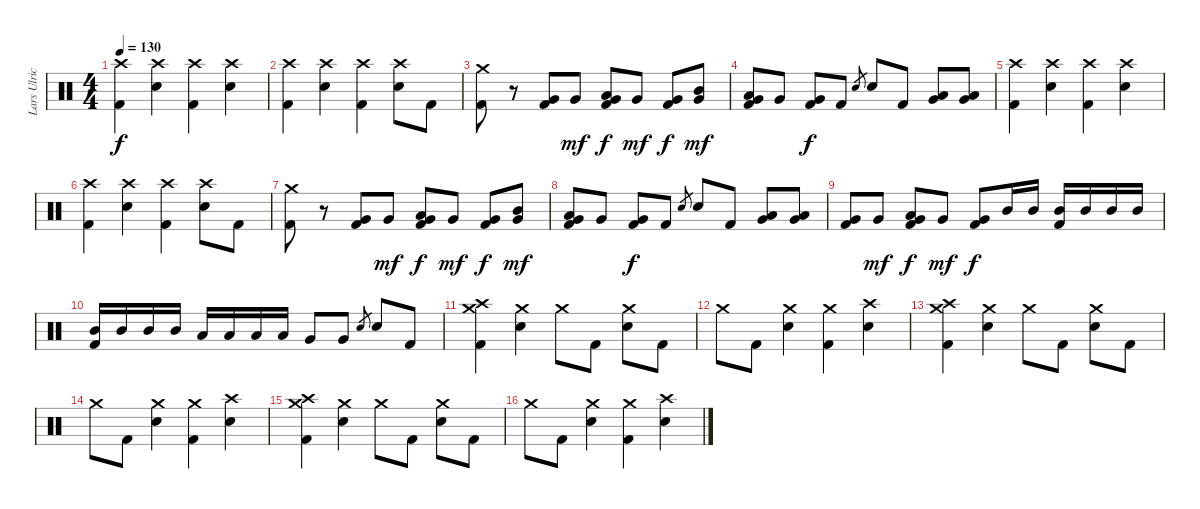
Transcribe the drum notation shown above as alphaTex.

\track ("Lars Ulrich" "Lars Ulric") {instrument percussion}
\staff {score}
\articulation defaults
\ts (4 4)
\tempo 130
\clef neutral
\ks c
("Crash high (hit)" "Kick (hit) 2").4{dy f} ("Crash high (hit)" "Electric Snare (hit)").4 ("Crash high (hit)" "Kick (hit) 2").4 ("Crash high (hit)" "Electric Snare (hit)").4 |
("Crash high (hit)" "Kick (hit) 2").4 ("Crash high (hit)" "Electric Snare (hit)").4 ("Crash high (hit)" "Kick (hit) 2").4 ("Crash high (hit)" "Electric Snare (hit)").8 "Kick (hit) 2".8 |
("Crash medium (hit)" "Kick (hit) 2").8 r.8 ("Very Low Tom (hit)" "Kick (hit) 2").8 "Very Low Tom (hit)".8{dy mf} ("Low Tom (hit)" "Very Low Tom (hit)" "Kick (hit) 2").8{dy f} "Very Low Tom (hit)".8{dy mf} ("Very Low Tom (hit)" "Kick (hit) 2").8{dy f} ("Mid Tom (hit)" "Very Low Tom (hit)").8{dy mf} |
("Low Tom (hit)" "Very Low Tom (hit)" "Kick (hit) 2").8 "Very Low Tom (hit)".8 ("Very Low Tom (hit)" "Kick (hit) 2").8{dy f} "Kick (hit) 2".8 "Electric Snare (hit)".8{gr} "Electric Snare (hit)".8 "Kick (hit) 2".8 ("Low Tom (hit)" "Very Low Tom (hit)").8 ("Low Tom (hit)" "Very Low Tom (hit)").8 |
("Crash high (hit)" "Kick (hit) 2").4 ("Crash high (hit)" "Electric Snare (hit)").4 ("Crash high (hit)" "Kick (hit) 2").4 ("Crash high (hit)" "Electric Snare (hit)").4 |
("Crash high (hit)" "Kick (hit) 2").4 ("Crash high (hit)" "Electric Snare (hit)").4 ("Crash high (hit)" "Kick (hit) 2").4 ("Crash high (hit)" "Electric Snare (hit)").8 "Kick (hit) 2".8 |
("Crash medium (hit)" "Kick (hit) 2").8 r.8 ("Very Low Tom (hit)" "Kick (hit) 2").8 "Very Low Tom (hit)".8{dy mf} ("Low Tom (hit)" "Very Low Tom (hit)" "Kick (hit) 2").8{dy f} "Very Low Tom (hit)".8{dy mf} ("Very Low Tom (hit)" "Kick (hit) 2").8{dy f} ("Mid Tom (hit)" "Very Low Tom (hit)").8{dy mf} |
("Low Tom (hit)" "Very Low Tom (hit)" "Kick (hit) 2").8 "Very Low Tom (hit)".8 ("Very Low Tom (hit)" "Kick (hit) 2").8{dy f} "Kick (hit) 2".8 "Electric Snare (hit)".8{gr} "Electric Snare (hit)".8 "Kick (hit) 2".8 ("Low Tom (hit)" "Very Low Tom (hit)").8 ("Low Tom (hit)" "Very Low Tom (hit)").8 |
("Very Low Tom (hit)" "Kick (hit) 2").8 "Very Low Tom (hit)".8{dy mf} ("Low Tom (hit)" "Very Low Tom (hit)" "Kick (hit) 2").8{dy f} "Very Low Tom (hit)".8{dy mf} ("Very Low Tom (hit)" "Kick (hit) 2").8{dy f} "Mid Tom (hit)".16 "Mid Tom (hit)".16 ("Mid Tom (hit)" "Kick (hit) 2").16 "Mid Tom (hit)".16 "Mid Tom (hit)".16 "Mid Tom (hit)".16 |
("Mid Tom (hit)" "Kick (hit) 2").16 "Mid Tom (hit)".16 "Mid Tom (hit)".16 "Mid Tom (hit)".16 "Low Tom (hit)".16 "Low Tom (hit)".16 "Low Tom (hit)".16 "Low Tom (hit)".16 "Very Low Tom (hit)".8 "Very Low Tom (hit)".8 "Electric Snare (hit)".8{gr} "Electric Snare (hit)".8 "Kick (hit) 2".8 |
("Crash medium (hit)" "Crash high (hit)" "Kick (hit) 2").4 ("Crash medium (hit)" "Electric Snare (hit)").4 "Crash medium (hit)".8 "Kick (hit) 2".8 ("Crash medium (hit)" "Electric Snare (hit)").8 "Kick (hit) 2".8 |
"Crash medium (hit)".8 "Kick (hit) 2".8 ("Crash medium (hit)" "Electric Snare (hit)").4 ("Crash medium (hit)" "Kick (hit) 2").4 ("Crash high (hit)" "Electric Snare (hit)").4 |
("Crash medium (hit)" "Crash high (hit)" "Kick (hit) 2").4 ("Crash medium (hit)" "Electric Snare (hit)").4 "Crash medium (hit)".8 "Kick (hit) 2".8 ("Crash medium (hit)" "Electric Snare (hit)").8 "Kick (hit) 2".8 |
"Crash medium (hit)".8 "Kick (hit) 2".8 ("Crash medium (hit)" "Electric Snare (hit)").4 ("Crash medium (hit)" "Kick (hit) 2").4 ("Crash high (hit)" "Electric Snare (hit)").4 |
("Crash medium (hit)" "Crash high (hit)" "Kick (hit) 2").4 ("Crash medium (hit)" "Electric Snare (hit)").4 "Crash medium (hit)".8 "Kick (hit) 2".8 ("Crash medium (hit)" "Electric Snare (hit)").8 "Kick (hit) 2".8 |
"Crash medium (hit)".8 "Kick (hit) 2".8 ("Crash medium (hit)" "Electric Snare (hit)").4 ("Crash medium (hit)" "Kick (hit) 2").4 ("Crash high (hit)" "Electric Snare (hit)").4
